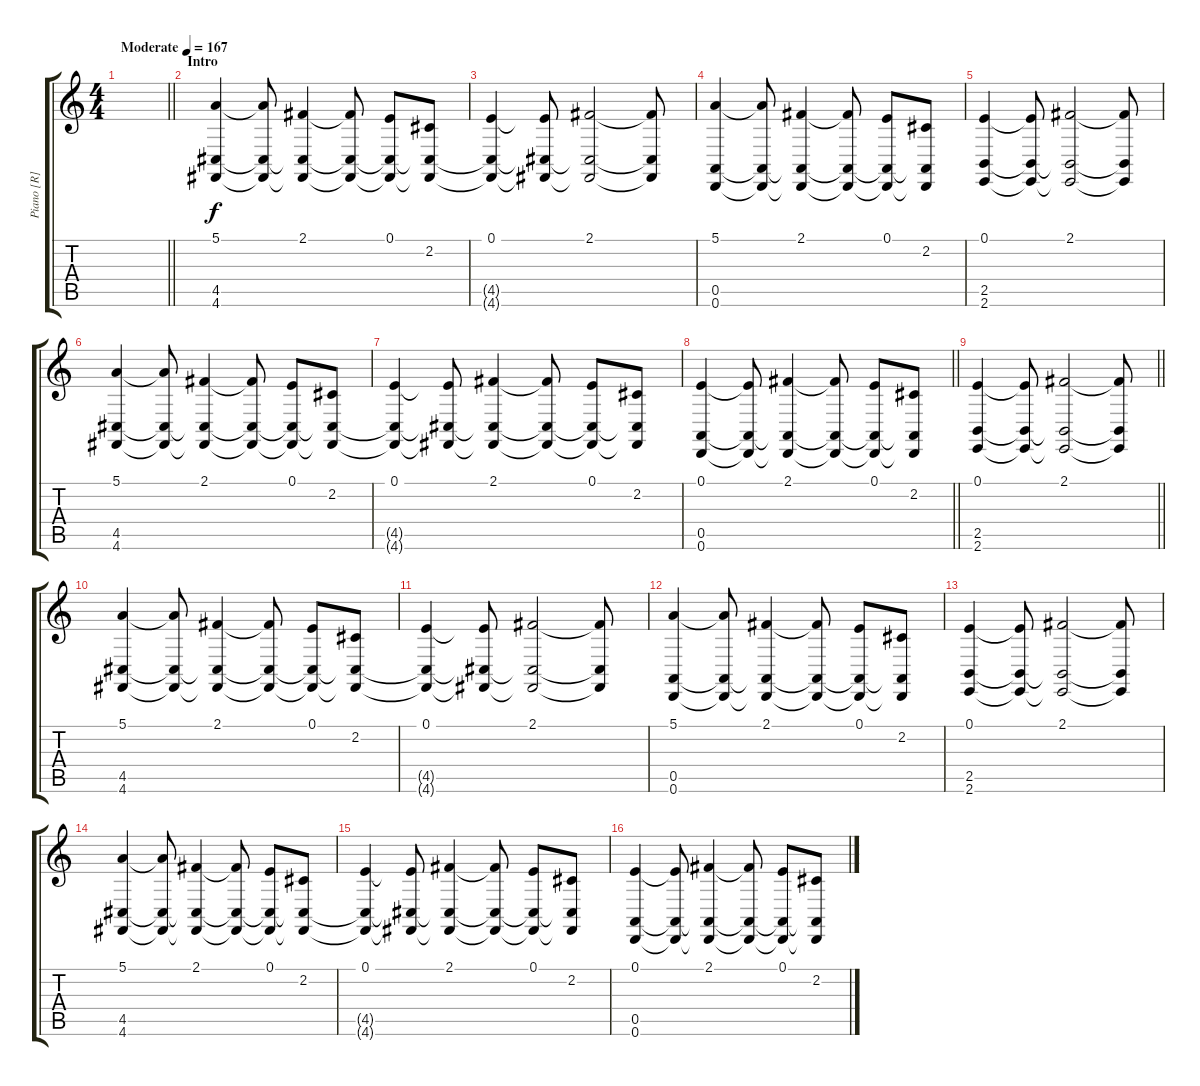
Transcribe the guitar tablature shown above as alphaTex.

\track ("Piano [R]" "Piano [R]") {instrument brightacousticpiano}
\staff {score tabs}
\tuning (E4 B3 G3 D3 A2 D2) {hide}
\ts (4 4)
\tempo (167 "Moderate")
\clef g2
\barLineRight lightlight
\ks c
|
\section ("" "Intro")
(5.1 4.5 4.6).4 (5.1{t} 4.5{t} 4.6{t}).8 (2.1 4.5{t} 4.6{t}).4 (2.1{t} 4.5{t} 4.6{t}).8 (0.1 4.5{t} 4.6{t}).8 (2.2 4.5{t} 4.6{t}).8 |
(0.1 4.5{t} 4.6{t}).4 (0.1{t} 4.5{t} 4.6{t}).8 (2.1 4.5{t} 4.6{t}).2 (2.1{t} 4.5{t} 4.6{t}).8 |
(5.1 0.5 0.6).4 (5.1{t} 0.5{t} 0.6{t}).8 (2.1 0.5{t} 0.6{t}).4 (2.1{t} 0.5{t} 0.6{t}).8 (0.1 0.5{t} 0.6{t}).8 (2.2 0.5{t} 0.6{t}).8 |
(0.1 2.5 2.6).4 (0.1{t} 2.5{t} 2.6{t}).8 (2.1 2.5{t} 2.6{t}).2 (2.1{t} 2.5{t} 2.6{t}).8 |
(5.1 4.5 4.6).4 (5.1{t} 4.5{t} 4.6{t}).8 (2.1 4.5{t} 4.6{t}).4 (2.1{t} 4.5{t} 4.6{t}).8 (0.1 4.5{t} 4.6{t}).8 (2.2 4.5{t} 4.6{t}).8 |
(0.1 4.5{t} 4.6{t}).4 (0.1{t} 4.5{t} 4.6{t}).8 (2.1 4.5{t} 4.6{t}).4 (2.1{t} 4.5{t} 4.6{t}).8 (0.1 4.5{t} 4.6{t}).8 (2.2 4.5{t} 4.6{t}).8 |
\barLineRight lightlight
(0.1 0.5 0.6).4 (0.1{t} 0.5{t} 0.6{t}).8 (2.1 0.5{t} 0.6{t}).4 (2.1{t} 0.5{t} 0.6{t}).8 (0.1 0.5{t} 0.6{t}).8 (2.2 0.5{t} 0.6{t}).8 |
\barLineRight lightlight
(0.1 2.5 2.6).4 (0.1{t} 2.5{t} 2.6{t}).8 (2.1 2.5{t} 2.6{t}).2 (2.1{t} 2.5{t} 2.6{t}).8 |
(5.1 4.5 4.6).4 (5.1{t} 4.5{t} 4.6{t}).8 (2.1 4.5{t} 4.6{t}).4 (2.1{t} 4.5{t} 4.6{t}).8 (0.1 4.5{t} 4.6{t}).8 (2.2 4.5{t} 4.6{t}).8 |
(0.1 4.5{t} 4.6{t}).4 (0.1{t} 4.5{t} 4.6{t}).8 (2.1 4.5{t} 4.6{t}).2 (2.1{t} 4.5{t} 4.6{t}).8 |
(5.1 0.5 0.6).4 (5.1{t} 0.5{t} 0.6{t}).8 (2.1 0.5{t} 0.6{t}).4 (2.1{t} 0.5{t} 0.6{t}).8 (0.1 0.5{t} 0.6{t}).8 (2.2 0.5{t} 0.6{t}).8 |
(0.1 2.5 2.6).4 (0.1{t} 2.5{t} 2.6{t}).8 (2.1 2.5{t} 2.6{t}).2 (2.1{t} 2.5{t} 2.6{t}).8 |
(5.1 4.5 4.6).4 (5.1{t} 4.5{t} 4.6{t}).8 (2.1 4.5{t} 4.6{t}).4 (2.1{t} 4.5{t} 4.6{t}).8 (0.1 4.5{t} 4.6{t}).8 (2.2 4.5{t} 4.6{t}).8 |
(0.1 4.5{t} 4.6{t}).4 (0.1{t} 4.5{t} 4.6{t}).8 (2.1 4.5{t} 4.6{t}).4 (2.1{t} 4.5{t} 4.6{t}).8 (0.1 4.5{t} 4.6{t}).8 (2.2 4.5{t} 4.6{t}).8 |
(0.1 0.5 0.6).4 (0.1{t} 0.5{t} 0.6{t}).8 (2.1 0.5{t} 0.6{t}).4 (2.1{t} 0.5{t} 0.6{t}).8 (0.1 0.5{t} 0.6{t}).8 (2.2 0.5{t} 0.6{t}).8
